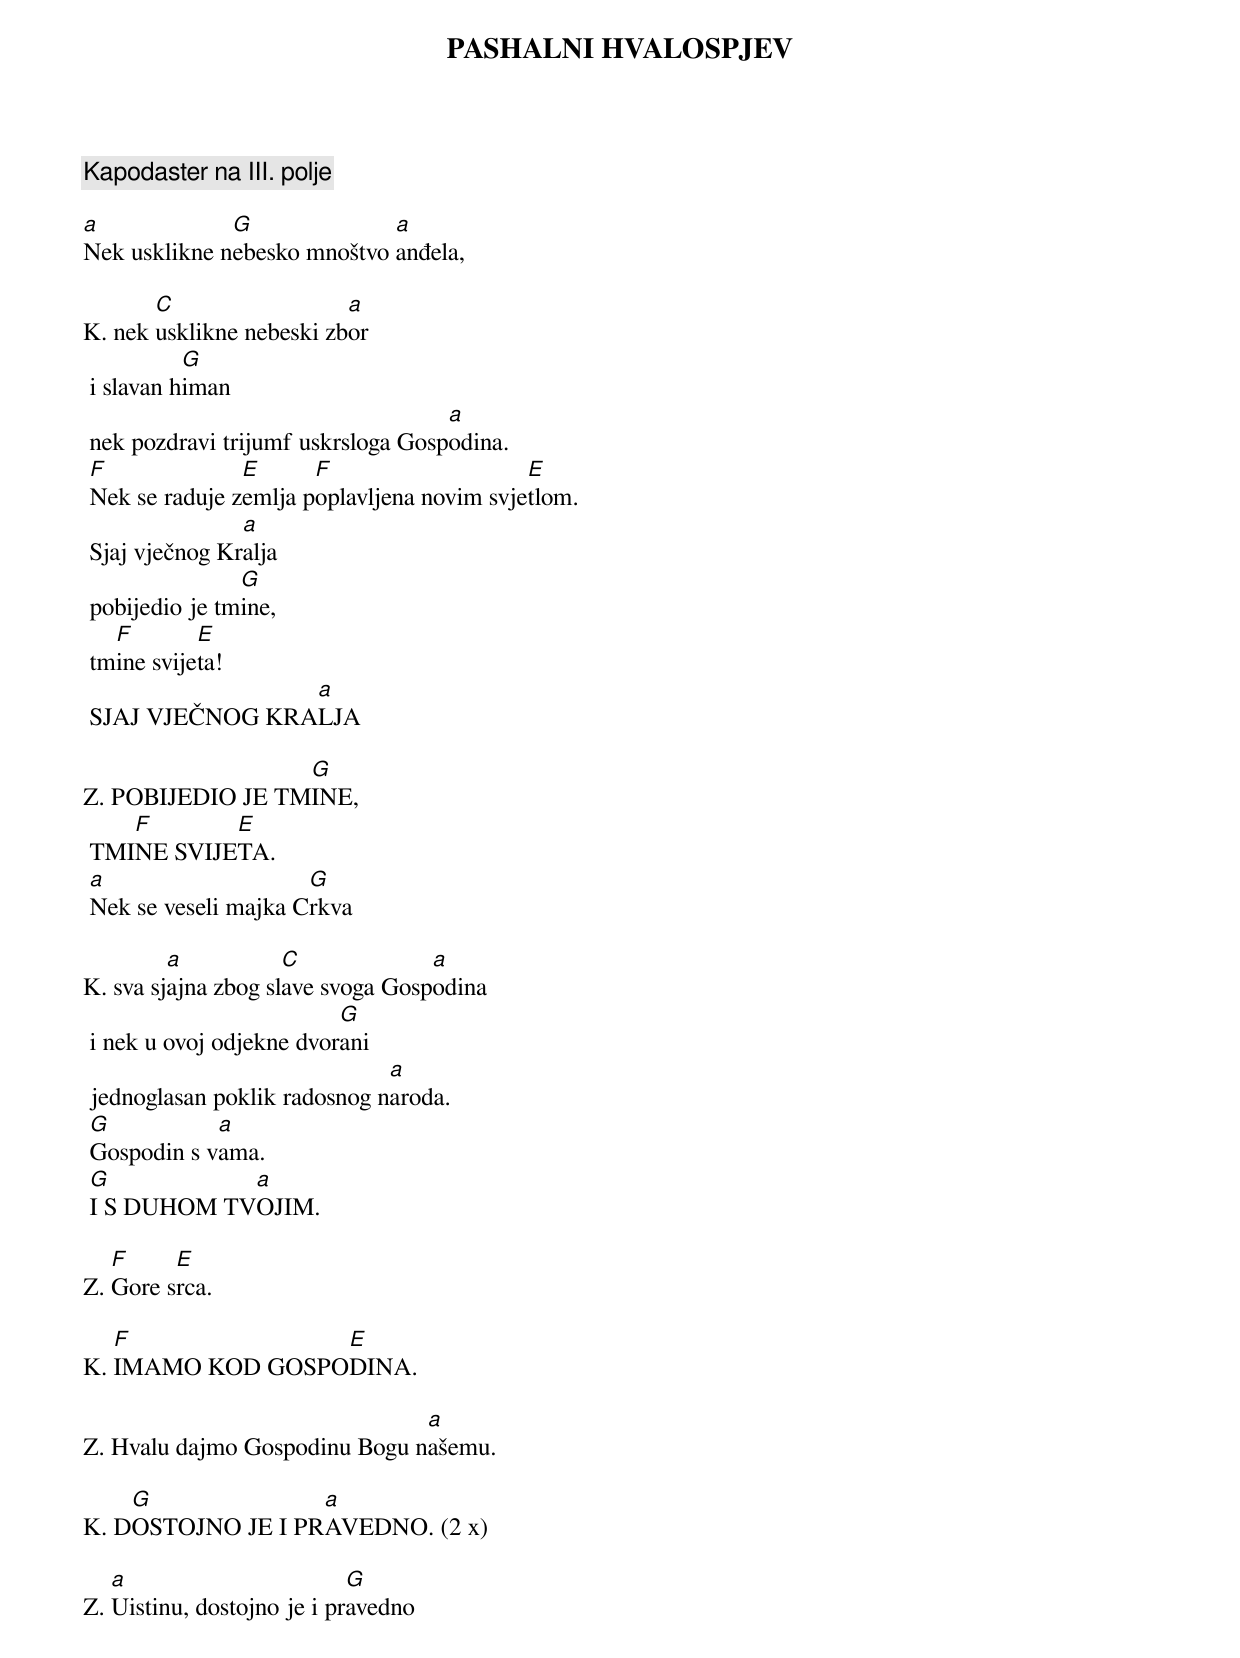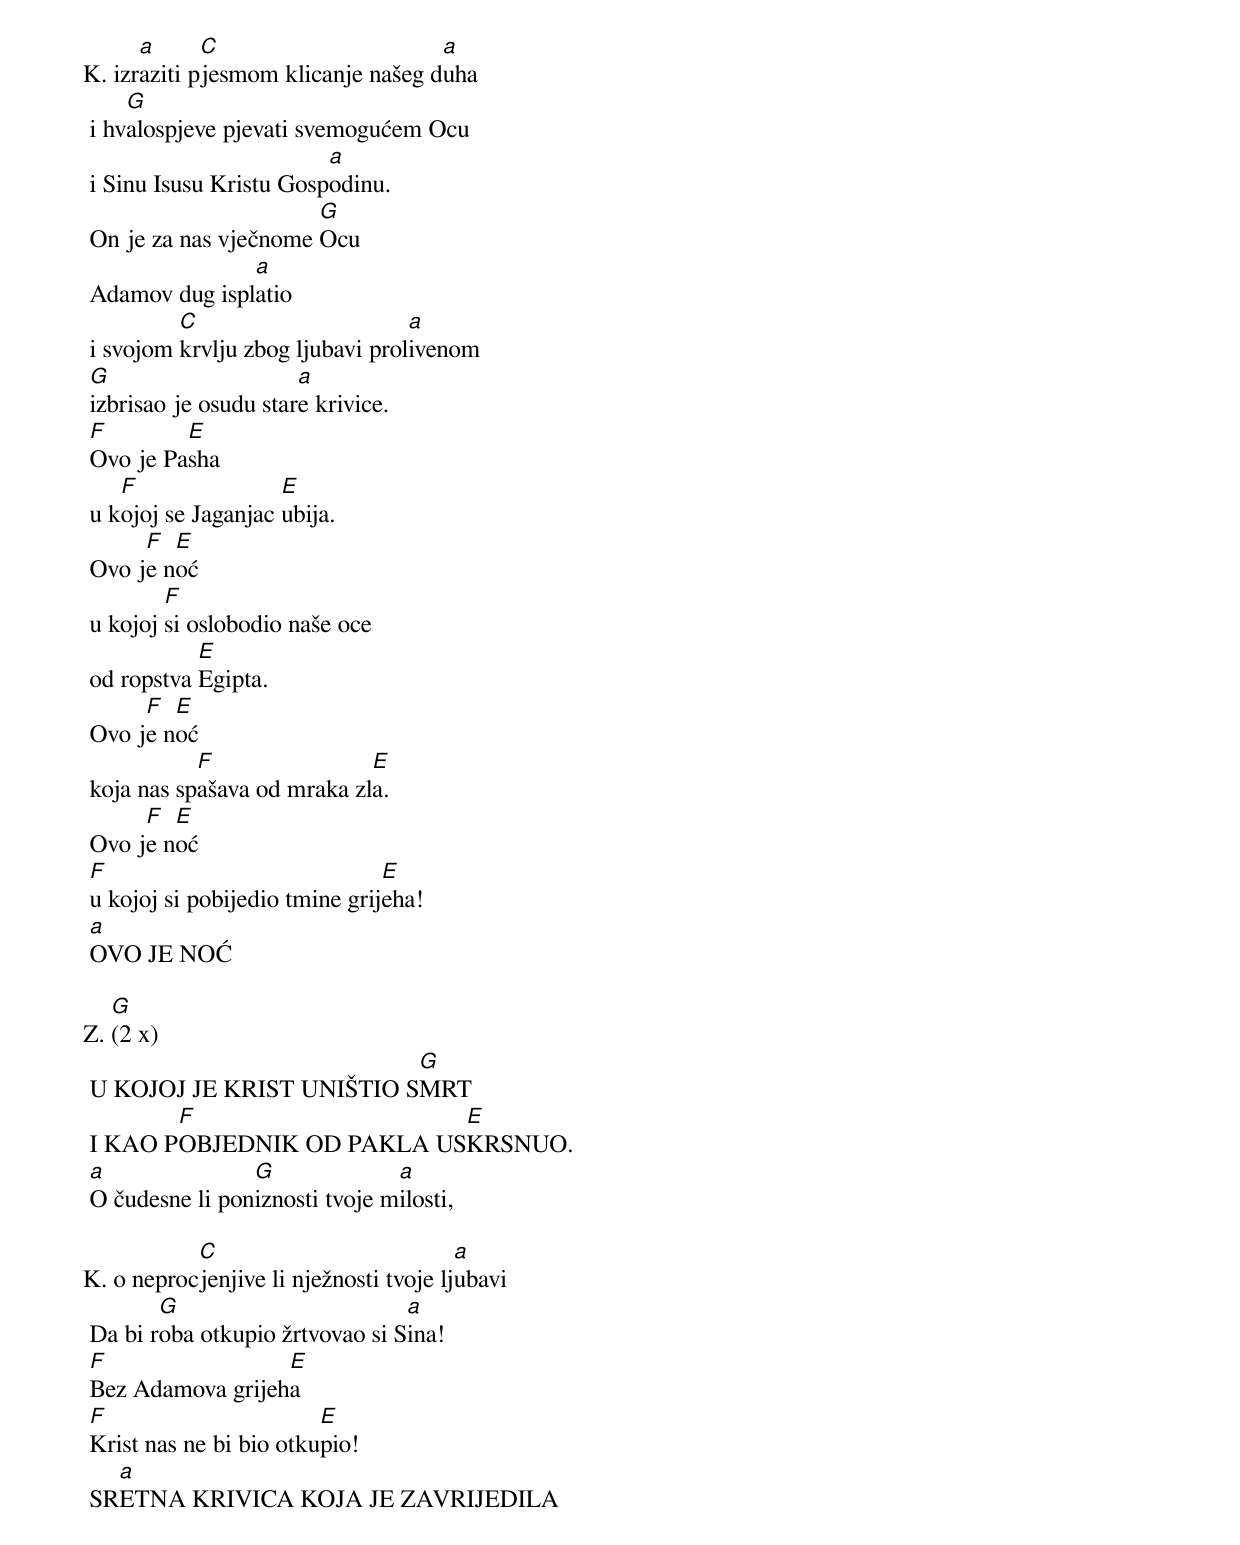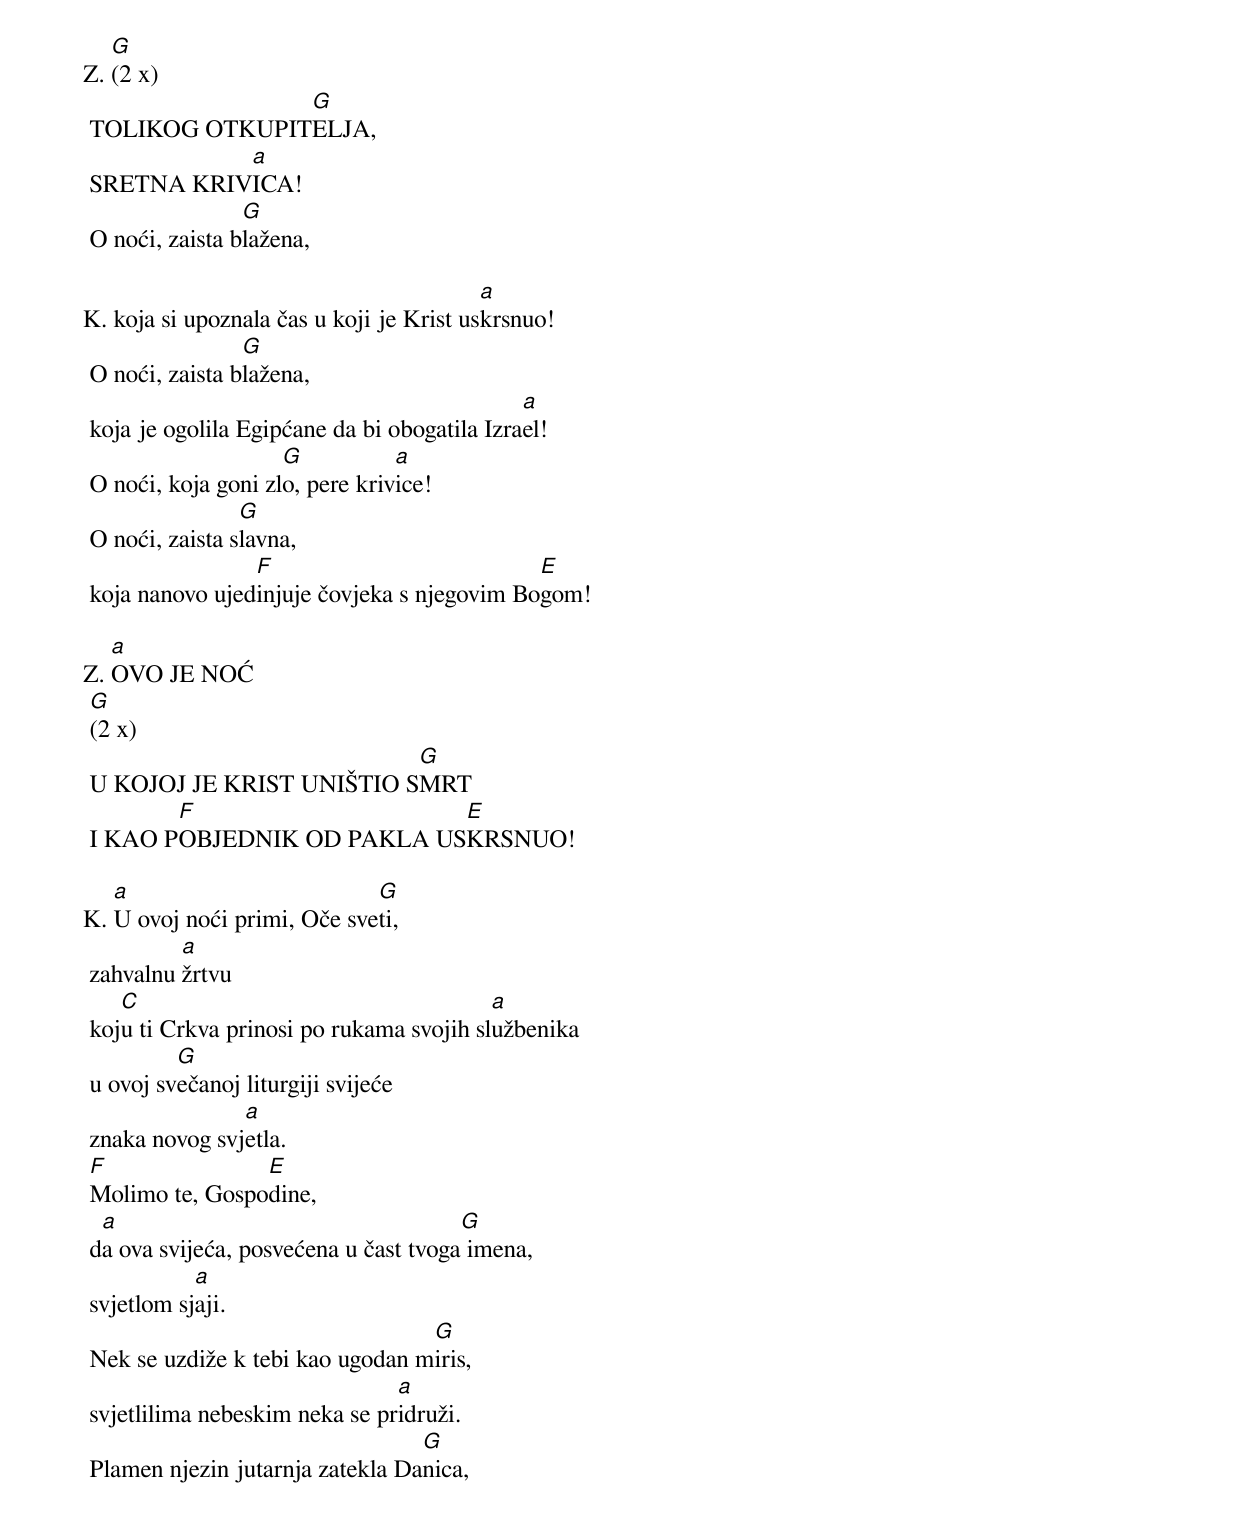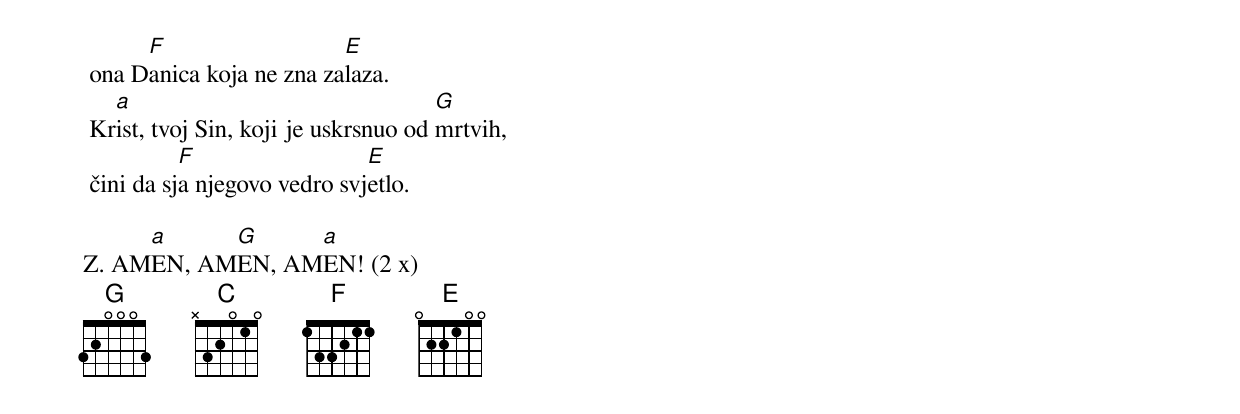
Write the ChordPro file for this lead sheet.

{title: PASHALNI HVALOSPJEV}

{comment: Kapodaster na III. polje}

[a]Nek usklikne n[G]ebesko mnoštvo [a]anđela,

K.	nek [C]usklikne nebeski zb[a]or
	i slavan h[G]iman
	nek pozdravi trijumf uskrsloga Gosp[a]odina.
	[F]Nek se raduje z[E]emlja p[F]oplavljena novim svje[E]tlom.
	Sjaj vječnog Kr[a]alja
	pobijedio je tm[G]ine,
	tm[F]ine svije[E]ta!
	SJAJ VJEČNOG KRA[a]LJA

Z.	POBIJEDIO JE TM[G]INE,
	TMI[F]NE SVIJE[E]TA.
	[a]Nek se veseli majka C[G]rkva

K.	sva sj[a]ajna zbog sl[C]ave svoga Gosp[a]odina
	i nek u ovoj odjekne dvor[G]ani
	jednoglasan poklik radosnog n[a]aroda.
	[G]Gospodin s v[a]ama.
	[G]I S DUHOM TV[a]OJIM.

Z.	[F]Gore s[E]rca.

K.	[F]IMAMO KOD GOSPO[E]DINA.

Z.	Hvalu dajmo Gospodinu Bogu n[a]ašemu.

K.	D[G]OSTOJNO JE I PR[a]AVEDNO. (2 x)

Z.	[a]Uistinu, dostojno je i pr[G]avedno

K.	izr[a]aziti p[C]jesmom klicanje našeg d[a]uha
	i hv[G]alospjeve pjevati svemogućem Ocu
	i Sinu Isusu Kristu Gosp[a]odinu.
	On je za nas vječnome [G]Ocu
	Adamov dug ispl[a]atio
	i svojom [C]krvlju zbog ljubavi prol[a]ivenom
	[G]izbrisao je osudu star[a]e krivice.
	[F]Ovo je Pa[E]sha
	u k[F]ojoj se Jaganjac [E]ubija.
	Ovo j[F]e n[E]oć
	u kojoj [F]si oslobodio naše oce
	od ropstva [E]Egipta.
	Ovo j[F]e n[E]oć
	koja nas sp[F]ašava od mraka zl[E]a.
	Ovo j[F]e n[E]oć
	[F]u kojoj si pobijedio tmine grij[E]eha!
	[a]OVO JE NOĆ

Z.	[G](2 x)
	U KOJOJ JE KRIST UNIŠTIO S[G]MRT
	I KAO P[F]OBJEDNIK OD PAKLA US[E]KRSNUO.
	[a]O čudesne li pon[G]iznosti tvoje m[a]ilosti,

K.	o neproc[C]jenjive li nježnosti tvoje lj[a]ubavi
	Da bi r[G]oba otkupio žrtvovao si S[a]ina!
	[F]Bez Adamova grijeh[E]a
	[F]Krist nas ne bi bio otku[E]pio!
	SR[a]ETNA KRIVICA KOJA JE ZAVRIJEDILA

Z.	[G](2 x)
	TOLIKOG OTKUPIT[G]ELJA,
	SRETNA KRIV[a]ICA!
	O noći, zaista b[G]lažena,

K.	koja si upoznala čas u koji je Krist us[a]krsnuo!
	O noći, zaista b[G]lažena,
	koja je ogolila Egipćane da bi obogatila Izra[a]el!
	O noći, koja goni zl[G]o, pere kriv[a]ice!
	O noći, zaista s[G]lavna,
	koja nanovo ujed[F]injuje čovjeka s njegovim Bo[E]gom!

Z.	[a]OVO JE NOĆ
	[G](2 x)
	U KOJOJ JE KRIST UNIŠTIO S[G]MRT
	I KAO P[F]OBJEDNIK OD PAKLA US[E]KRSNUO!

K.	[a]U ovoj noći primi, Oče sve[G]ti,
	zahvalnu [a]žrtvu
	koj[C]u ti Crkva prinosi po rukama svojih sl[a]užbenika
	u ovoj sv[G]ečanoj liturgiji svijeće
	znaka novog svj[a]etla.
	[F]Molimo te, Gospo[E]dine,
	d[a]a ova svijeća, posvećena u čast tvoga[G] imena,
	svjetlom sj[a]aji.
	Nek se uzdiže k tebi kao ugodan m[G]iris,
	svjetlilima nebeskim neka se pr[a]idruži.
	Plamen njezin jutarnja zatekla Da[G]nica,
	ona D[F]anica koja ne zna za[E]laza.
	Kr[a]ist, tvoj Sin, koji je uskrsnuo od [G]mrtvih,
	čini da sj[F]a njegovo vedro svj[E]etlo.

Z.	AM[a]EN, AM[G]EN, AM[a]EN! (2 x)
